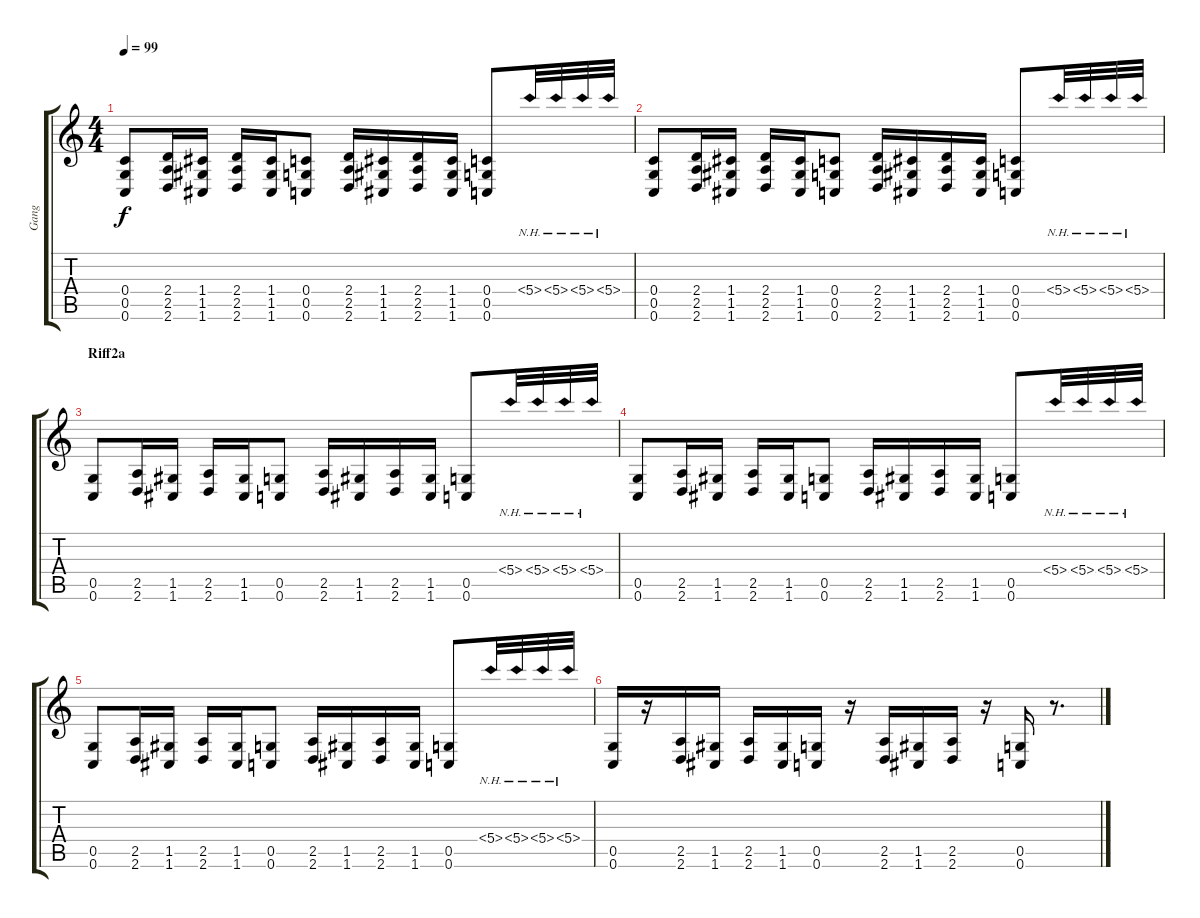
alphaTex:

\track ("Gang" "Gang") {instrument distortionguitar}
\staff {score tabs}
\tuning (D4 A3 F3 C3 G2 C2) {hide}
\ts (4 4)
\tempo 99
\clef g2
\ks c
(0.4 0.5 0.6).8{dy f} (2.4 2.5 2.6).16 (1.4 1.5 1.6).16 (2.4 2.5 2.6).16 (1.4 1.5 1.6).16 (0.4 0.5 0.6).8 (2.4 2.5 2.6).16 (1.4 1.5 1.6).16 (2.4 2.5 2.6).16 (1.4 1.5 1.6).16 (0.4 0.5 0.6).8 5.4{nh}.32 5.4{nh}.32 5.4{nh}.32 5.4{nh}.32 |
(0.4 0.5 0.6).8 (2.4 2.5 2.6).16 (1.4 1.5 1.6).16 (2.4 2.5 2.6).16 (1.4 1.5 1.6).16 (0.4 0.5 0.6).8 (2.4 2.5 2.6).16 (1.4 1.5 1.6).16 (2.4 2.5 2.6).16 (1.4 1.5 1.6).16 (0.4 0.5 0.6).8 5.4{nh}.32 5.4{nh}.32 5.4{nh}.32 5.4{nh}.32 |
\section ("" "Riff2a")
(0.5 0.6).8 (2.5 2.6).16 (1.5 1.6).16 (2.5 2.6).16 (1.5 1.6).16 (0.5 0.6).8 (2.5 2.6).16 (1.5 1.6).16 (2.5 2.6).16 (1.5 1.6).16 (0.5 0.6).8 5.4{nh}.32 5.4{nh}.32 5.4{nh}.32 5.4{nh}.32 |
(0.5 0.6).8 (2.5 2.6).16 (1.5 1.6).16 (2.5 2.6).16 (1.5 1.6).16 (0.5 0.6).8 (2.5 2.6).16 (1.5 1.6).16 (2.5 2.6).16 (1.5 1.6).16 (0.5 0.6).8 5.4{nh}.32 5.4{nh}.32 5.4{nh}.32 5.4{nh}.32 |
(0.5 0.6).8 (2.5 2.6).16 (1.5 1.6).16 (2.5 2.6).16 (1.5 1.6).16 (0.5 0.6).8 (2.5 2.6).16 (1.5 1.6).16 (2.5 2.6).16 (1.5 1.6).16 (0.5 0.6).8 5.4{nh}.32 5.4{nh}.32 5.4{nh}.32 5.4{nh}.32 |
(0.5 0.6).16 r.16 (2.5 2.6).16 (1.5 1.6).16 (2.5 2.6).16 (1.5 1.6).16 (0.5 0.6).16 r.16 (2.5 2.6).16 (1.5 1.6).16 (2.5 2.6).16 r.16 (0.5 0.6).16 r.8{d}
